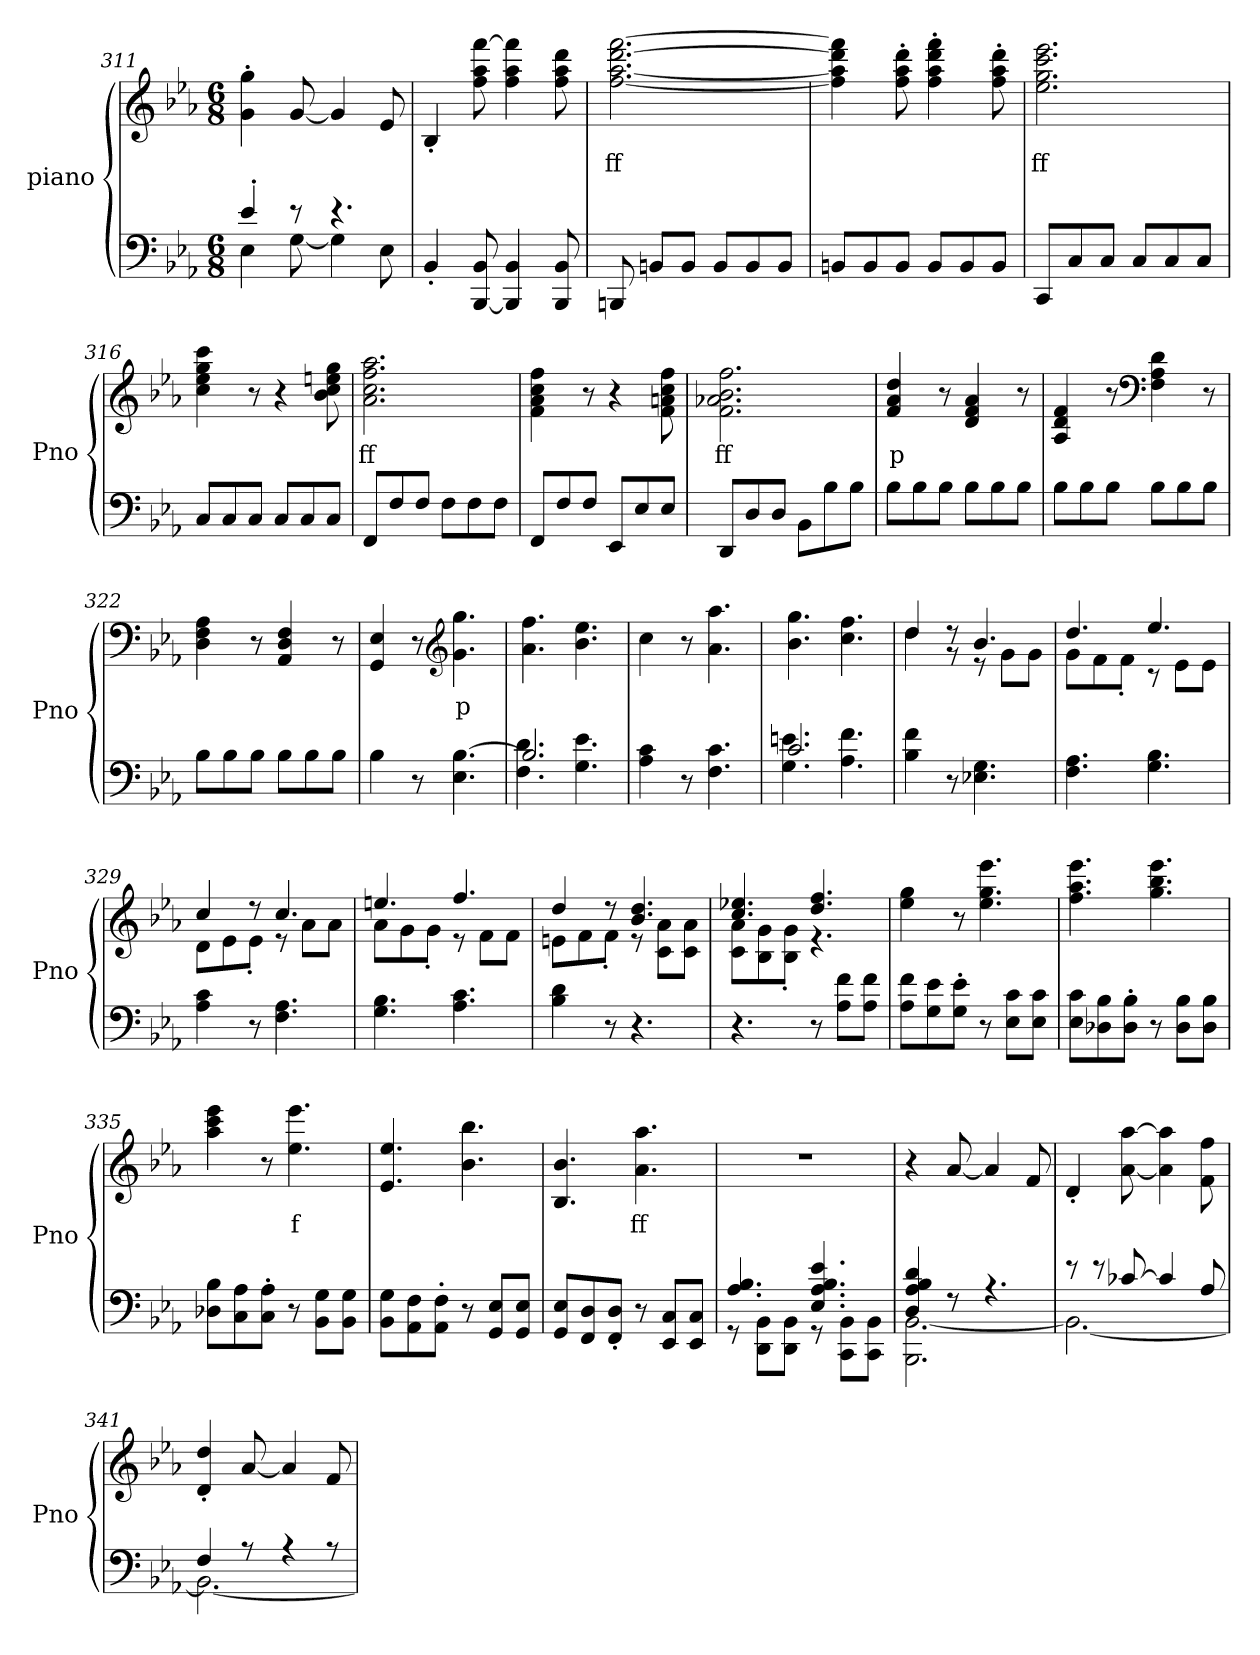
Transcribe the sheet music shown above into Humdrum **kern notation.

**kern	**kern	**text
*part2	*part1	*part1
*staff2	*staff1	*staff1
*I"piano	*I"piano	*
*I'Pno	*I'Pno	*
*clefF4	*clefG2	*
*k[b-e-a-]	*k[b-e-a-]	*
*M6/8	*M6/8	*
=311	=311	=311
*^	*	*
4e-'/	4E-\	4g\' 4gg\'	.
8r	[8G\	[8g/	.
4.r	4G\]	4g/]	.
.	8E-\	8e-/	.
*v	*v	*	*
=312	=312	=312
4BB-'/	4B-'/	.
[8BBB-/ 8BB-/	8ff\ 8aa-\ [8fff\	.
4BBB-/] 4BB-/	4ff\ 4aa-\ 4fff\]	.
8BBB-/ 8BB-/	8ff\ 8aa-\ 8ddd\	.
=313	=313	=313
8BBBn/	[2.ff\ [2.aa-\ [2.ddd\ [2.fff\	ff
8BBn/L	.	.
8BB/J	.	.
8BB/L	.	.
8BB/	.	.
8BB/J	.	.
=314	=314	=314
8BBn/L	4ff\] 4aa-\] 4ddd\] 4fff\]	.
8BB/	.	.
8BB/J	8ff\' 8aa-\' 8ddd\'	.
8BB/L	4ff\' 4aa-\' 4ddd\' 4fff\'	.
8BB/	.	.
8BB/J	8ff\' 8aa-\' 8ddd\'	.
=315	=315	=315
8CC/L	2.ee-\ 2.gg\ 2.ccc\ 2.eee-\	ff
8C/	.	.
8C/J	.	.
8C/L	.	.
8C/	.	.
8C/J	.	.
=316	=316	=316
8C/L	4cc\ 4ee-\ 4gg\ 4ccc\	.
8C/	.	.
8C/J	8r	.
8C/L	4r	.
8C/	.	.
8C/J	8b-\ 8cc\ 8een\ 8gg\	.
!!LO:LB:g=z
=317	=317	=317
8FF/L	2.a-\ 2.cc\ 2.ff\ 2.aa-\	ff
8F/	.	.
8F/J	.	.
8F\L	.	.
8F\	.	.
8F\J	.	.
=318	=318	=318
8FF/L	4f\ 4a-\ 4cc\ 4ff\	.
8F/	.	.
8F/J	8r	.
8EE-/L	4r	.
8E-/	.	.
8E-/J	8f\ 8an\ 8cc\ 8ff\	.
=319	=319	=319
8DD/L	2.f\ 2.a-X\ 2.b-\ 2.ff\	ff
8D/	.	.
8D/J	.	.
8BB-\L	.	.
8B-\	.	.
8B-\J	.	.
=320	=320	=320
8B-\L	4f/ 4a-/ 4dd/	p
8B-\	.	.
8B-\J	8r	.
8B-\L	4d/ 4f/ 4a-/	.
8B-\	.	.
8B-\J	8r	.
=321	=321	=321
8B-\L	4A-/ 4d/ 4f/	.
8B-\	.	.
8B-\J	8r	.
*	*clefF4	*
8B-\L	4F\ 4A-\ 4d\	.
8B-\	.	.
8B-\J	8r	.
=322	=322	=322
8B-\L	4D\ 4F\ 4A-\	.
8B-\	.	.
8B-\J	8r	.
8B-\L	4AA-/ 4D/ 4F/	.
8B-\	.	.
8B-\J	8r	.
!!LO:LB:g=z
=323	=323	=323
4B-\	4GG/ 4E-/	.
8r	8r	.
*	*clefG2	*
4.E-\ [4.B-\	4.g\ 4.gg\	p
=324	=324	=324
*^	*	*
2.B-/]	4.F\ 4.d\	4.a-\ 4.ff\	.
.	4.G\ 4.e-\	4.b-\ 4.ee-\	.
*v	*v	*	*
=325	=325	=325
4A-\ 4c\	4cc\	.
8r	8r	.
4.F\ 4.c\	4.a-\ 4.aa-\	.
=326	=326	=326
*^	*	*
2.c/	4.G\ 4.en\	4.b-\ 4.gg\	.
.	4.A-\ 4.f\	4.cc\ 4.ff\	.
*v	*v	*	*
=327	=327	=327
*	*^	*
4B-\ 4f\	4dd/	4dd\	.
8r	8r	8r	.
4.E-X\ 4.G\	4.b-/	8r	.
.	.	8g\L	.
.	.	8g\J	.
=328	=328	=328	=328
4.F\ 4.A-\	4.dd/	8g\L	.
.	.	8f\	.
.	.	8f'\J	.
4.G\ 4.B-\	4.ee-/	8r	.
.	.	8e-\L	.
.	.	8e-\J	.
=329	=329	=329	=329
4A-\ 4c\	4cc/	8d\L	.
.	.	8e-\	.
8r	8r	8e-'\J	.
4.F\ 4.A-\	4.cc/	8r	.
.	.	8a-\L	.
.	.	8a-\J	.
=330	=330	=330	=330
4.G\ 4.B-\	4.een/	8a-\L	.
.	.	8g\	.
.	.	8g'\J	.
4.A-\ 4.c\	4.ff/	8r	.
.	.	8f\L	.
.	.	8f\J	.
!!LO:PB:g=z	!!
=331	=331	=331	=331
4B-\ 4d\	4dd/	8en\L	.
.	.	8f\	.
8r	8r	8f'\J	.
4.r	4.b-/ 4.dd/	8r	.
.	.	8c\ 8a-\L	.
.	.	8c\ 8a-\J	.
=332	=332	=332	=332
4.r	4.cc/ 4.ee-X/	8c\ 8a-\L	.
.	.	8B-\ 8g\	.
.	.	8B-\' 8g\'J	.
8r	4.dd/ 4.ff/	4.r	.
8A-\ 8f\L	.	.	.
8A-\ 8f\J	.	.	.
*	*v	*v	*
=333	=333	=333
8A-\ 8f\L	4ee-\ 4gg\	.
8G\ 8e-\	.	.
8G\' 8e-\'J	8r	.
8r	4.ee-\ 4.gg\ 4.eee-\	.
8E-\ 8c\L	.	.
8E-\ 8c\J	.	.
=334	=334	=334
8E-\ 8c\L	4.ff\ 4.aa-\ 4.eee-\	.
8D-X\ 8B-\	.	.
8D-\' 8B-\'J	.	.
8r	4.gg\ 4.bb-\ 4.eee-\	.
8D-\ 8B-\L	.	.
8D-\ 8B-\J	.	.
=335	=335	=335
8D-X\ 8B-\L	4aa-\ 4ccc\ 4eee-\	.
8C\ 8A-\	.	.
8C\' 8A-\'J	8r	.
8r	4.ee-\ 4.eee-\	f
8BB-\ 8G\L	.	.
8BB-\ 8G\J	.	.
=336	=336	=336
8BB-\ 8G\L	4.e-/ 4.ee-/	.
8AA-\ 8F\	.	.
8AA-\' 8F\'J	.	.
8r	4.b-\ 4.bb-\	.
8GG/ 8E-/L	.	.
8GG/ 8E-/J	.	.
=337	=337	=337
8GG/ 8E-/L	4.B-/ 4.b-/	.
8FF/ 8D/	.	.
8FF/' 8D/'J	.	.
8r	4.a-\ 4.aa-\	ff
8EE-/ 8C/L	.	.
8EE-/ 8C/J	.	.
!!LO:LB:g=z
=338	=338	=338
*^	*	*
4.A-/ 4.B-/	8r	2.r	.
.	8DD\ 8BB-\L	.	.
.	8DD\ 8BB-\J	.	.
4.E-/ 4.A-/ 4.B-/ 4.e-/	8r	.	.
.	8CC\ 8BB-\L	.	.
.	8CC\ 8BB-\J	.	.
=339	=339	=339	=339
4D/ 4A-/ 4B-/ 4d/	2.BBB-\ [2.BB-\	4r	.
8r	.	[8a-/	.
4.r	.	4a-/]	.
.	.	8f/	.
=340	=340	=340	=340
8r	2.BB-\_	4d'/	.
8r	.	.	.
[8c-X/	.	[8a-\ [8aa-\	.
4c-/]	.	4a-\] 4aa-\]	.
8A-/	.	8f\ 8ff\	.
=341	=341	=341	=341
4F/	2.BB-\_	4d/' 4dd/'	.
8r	.	[8a-/	.
4r	.	4a-/]	.
8r	.	8f/	.
*v	*v	*	*
=	=	=
*-	*-	*-
